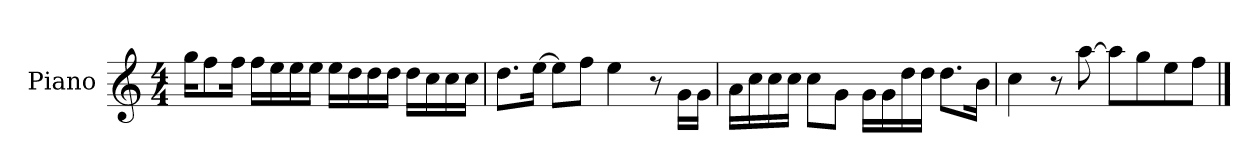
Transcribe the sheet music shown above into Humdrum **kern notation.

**kern
*part1
*staff1
*I"Piano
*I'Pno.
*clefG2
*k[]
*M4/4
=1
16gg\KL
8ff\
16ff\Jk
16ff\LL
16ee\
16ee\
16ee\JJ
16ee\LL
16dd\
16dd\
16dd\JJ
16dd\LL
16cc\
16cc\
16cc\JJ
=2
8.dd\L
[16ee\Jk
8ee\L]
8ff\J
4ee\
8r
16g\LL
16g\JJ
=3
16a\LL
16cc\
16cc\
16cc\JJ
8cc\L
8g\J
16g\LL
16g\
16dd\
16dd\JJ
8.dd\L
16b\Jk
!!LO:LB:g=z
=4
4cc\
8r
[8aa\
8aa\L]
8gg\
8ee\
8ff\J
==
*-
